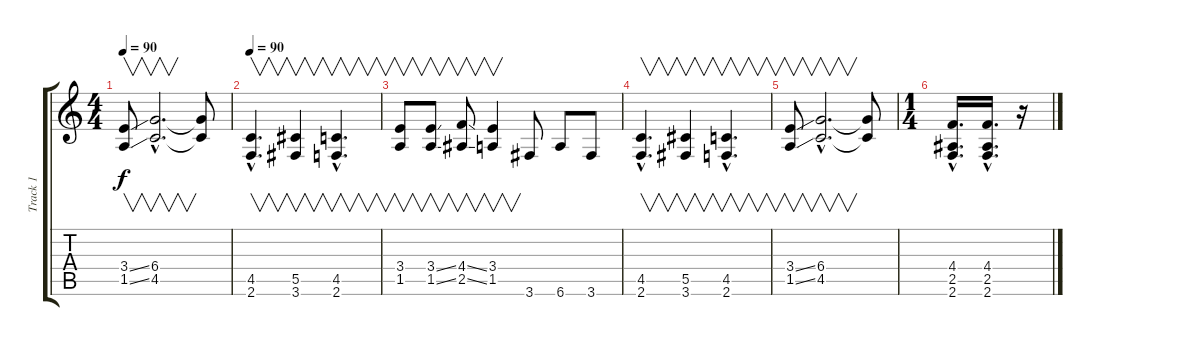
\track ("Track 1" "Track 1") {instrument distortionguitar}
\staff {score tabs}
\tuning (Eb4 Bb3 Gb3 Db3 Ab2 Eb2) {hide}
\ts (4 4)
\tempo 90
\clef g2
\ks c
(3.4{ss} 1.5{ss}).8{v dy f} (6.4{hac} 4.5{hac}).2{v d} (6.4{t} 4.5{t}).8 |
\tempo 90
(4.5{hac} 2.6{hac}).4{v d} (5.5 3.6).4{v} (4.5{hac} 2.6{hac}).4{v d} |
(3.4 1.5).8{v} (3.4{ss} 1.5{ss}).8{v} (4.4{ss} 2.5{ss}).8{v} (3.4 1.5).4{v} 3.6.8 6.6.8 3.6.8 |
(4.5{hac} 2.6{hac}).4{v d} (5.5 3.6).4{v} (4.5{hac} 2.6{hac}).4{v d} |
(3.4{ss} 1.5{ss}).8{v} (6.4{hac} 4.5{hac}).2{v d} (6.4{t} 4.5{t}).8 |
\ts (1 4)
(4.4{hac} 2.5{hac} 2.6{hac}).16{d} (4.4{hac} 2.5{hac} 2.6{hac}).16{d} r.16
